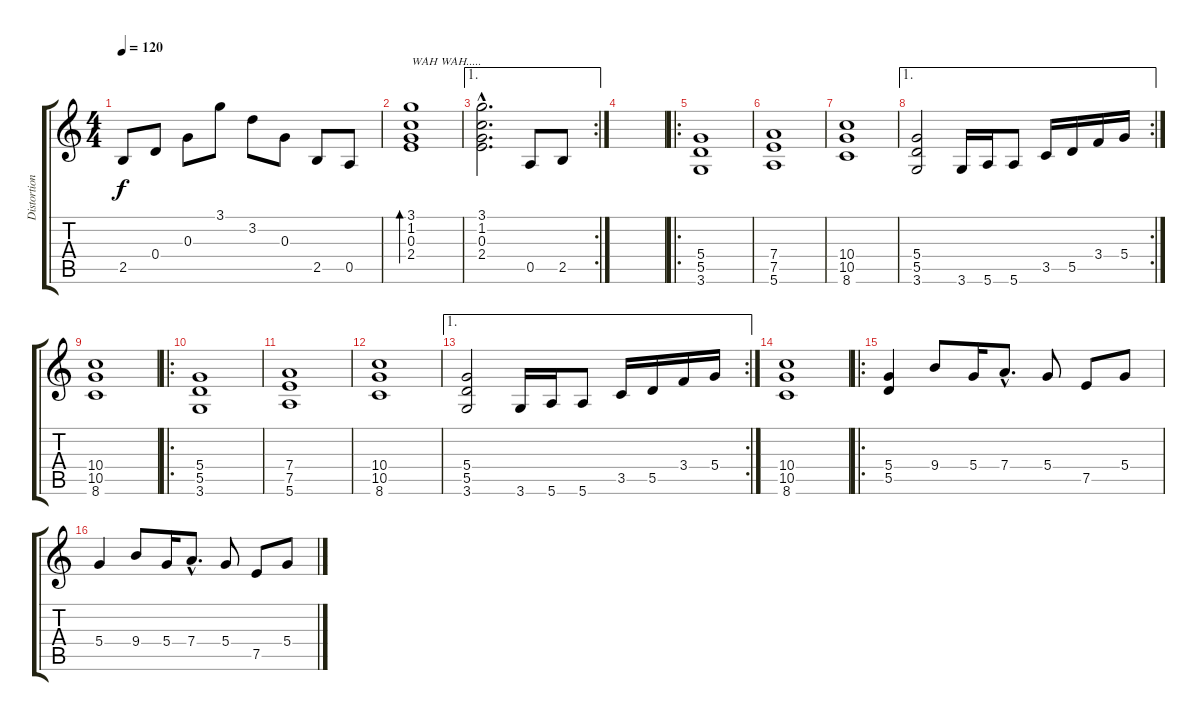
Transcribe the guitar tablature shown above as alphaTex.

\track ("Distortion guitar" "Distortion") {instrument overdrivenguitar}
\staff {score tabs}
\tuning (E4 B3 G3 D3 A2 E2) {hide}
\ts (4 4)
\tempo 120
\clef g2
\ks c
2.5.8{dy f} 0.4.8 0.3.8 3.1.8 3.2.8 0.3.8 2.5.8 0.5.8 |
(3.1 1.2 0.3 2.4).1{bd 120 txt "WAH WAH....."} |
\ae 1
\rc 2
(3.1{hac} 1.2{hac} 0.3{hac} 2.4{hac}).2{d} 0.5.8 2.5.8 |
|
\ro
(5.4 5.5 3.6).1{volume 16 instrument overdrivenguitar} |
(7.4 7.5 5.6).1 |
(10.4 10.5 8.6).1 |
\ae 1
\rc 2
(5.4 5.5 3.6).2 3.6.16 5.6.16 5.6.8 3.5.16 5.5.16 3.4.16 5.4.16 |
(10.4 10.5 8.6).1 |
\ro
(5.4 5.5 3.6).1{volume 16 instrument overdrivenguitar} |
(7.4 7.5 5.6).1 |
(10.4 10.5 8.6).1 |
\ae 1
\rc 2
(5.4 5.5 3.6).2 3.6.16 5.6.16 5.6.8 3.5.16 5.5.16 3.4.16 5.4.16 |
(10.4 10.5 8.6).1 |
\ro
(5.4 5.5).4 9.4.8 5.4.16 7.4{hac}.8{d} 5.4.8 7.5.8 5.4.8 |
5.4.4 9.4.8 5.4.16 7.4{hac}.8{d} 5.4.8 7.5.8 5.4.8
